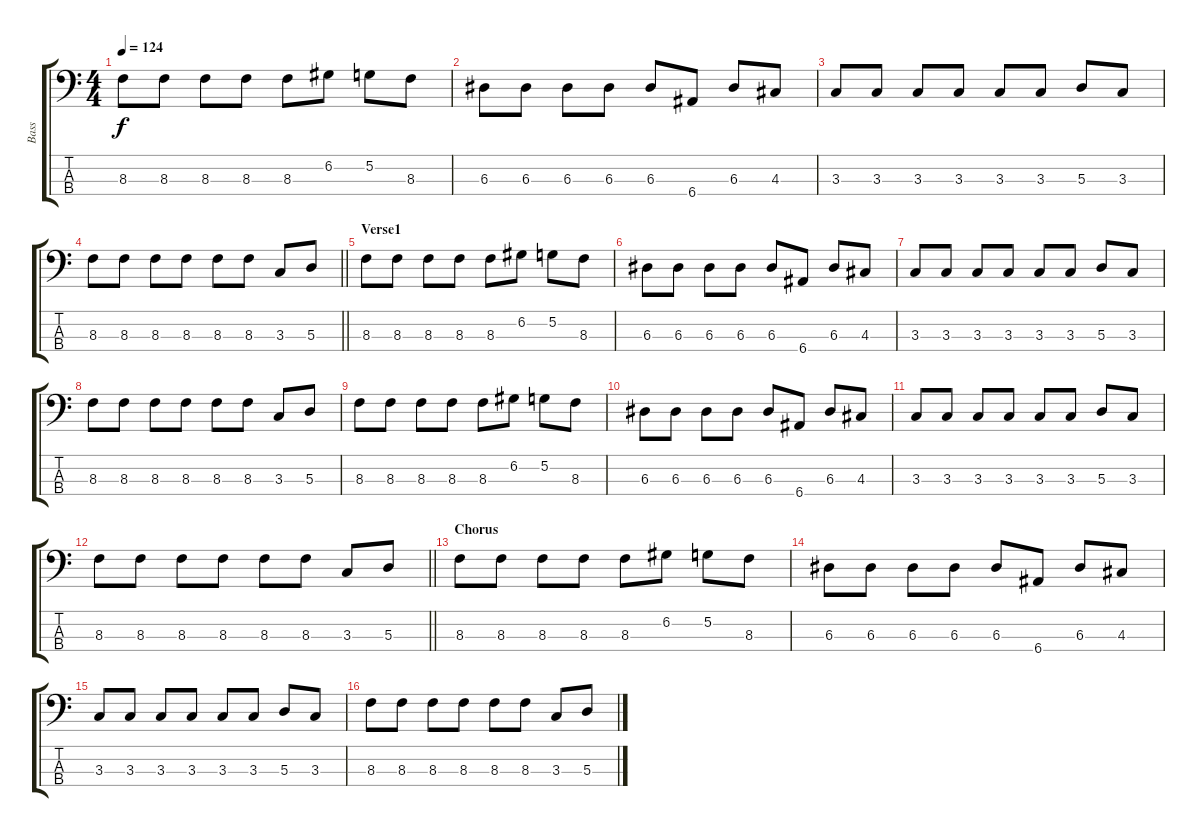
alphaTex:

\track ("Bass" "Bass") {instrument electricbassfinger}
\staff {score tabs}
\tuning (G2 D2 A1 E1) {hide}
\ts (4 4)
\tempo 124
\clef f4
\ks c
8.3.8{dy f} 8.3.8 8.3.8 8.3.8 8.3.8 6.2.8 5.2.8 8.3.8 |
6.3.8 6.3.8 6.3.8 6.3.8 6.3.8 6.4.8 6.3.8 4.3.8 |
3.3.8 3.3.8 3.3.8 3.3.8 3.3.8 3.3.8 5.3.8 3.3.8 |
\barLineRight lightlight
8.3.8 8.3.8 8.3.8 8.3.8 8.3.8 8.3.8 3.3.8 5.3.8 |
\section ("" "Verse1")
8.3.8 8.3.8 8.3.8 8.3.8 8.3.8 6.2.8 5.2.8 8.3.8 |
6.3.8 6.3.8 6.3.8 6.3.8 6.3.8 6.4.8 6.3.8 4.3.8 |
3.3.8 3.3.8 3.3.8 3.3.8 3.3.8 3.3.8 5.3.8 3.3.8 |
8.3.8 8.3.8 8.3.8 8.3.8 8.3.8 8.3.8 3.3.8 5.3.8 |
8.3.8 8.3.8 8.3.8 8.3.8 8.3.8 6.2.8 5.2.8 8.3.8 |
6.3.8 6.3.8 6.3.8 6.3.8 6.3.8 6.4.8 6.3.8 4.3.8 |
3.3.8 3.3.8 3.3.8 3.3.8 3.3.8 3.3.8 5.3.8 3.3.8 |
\barLineRight lightlight
8.3.8 8.3.8 8.3.8 8.3.8 8.3.8 8.3.8 3.3.8 5.3.8 |
\section ("" "Chorus")
8.3.8 8.3.8 8.3.8 8.3.8 8.3.8 6.2.8 5.2.8 8.3.8 |
6.3.8 6.3.8 6.3.8 6.3.8 6.3.8 6.4.8 6.3.8 4.3.8 |
3.3.8 3.3.8 3.3.8 3.3.8 3.3.8 3.3.8 5.3.8 3.3.8 |
8.3.8 8.3.8 8.3.8 8.3.8 8.3.8 8.3.8 3.3.8 5.3.8
